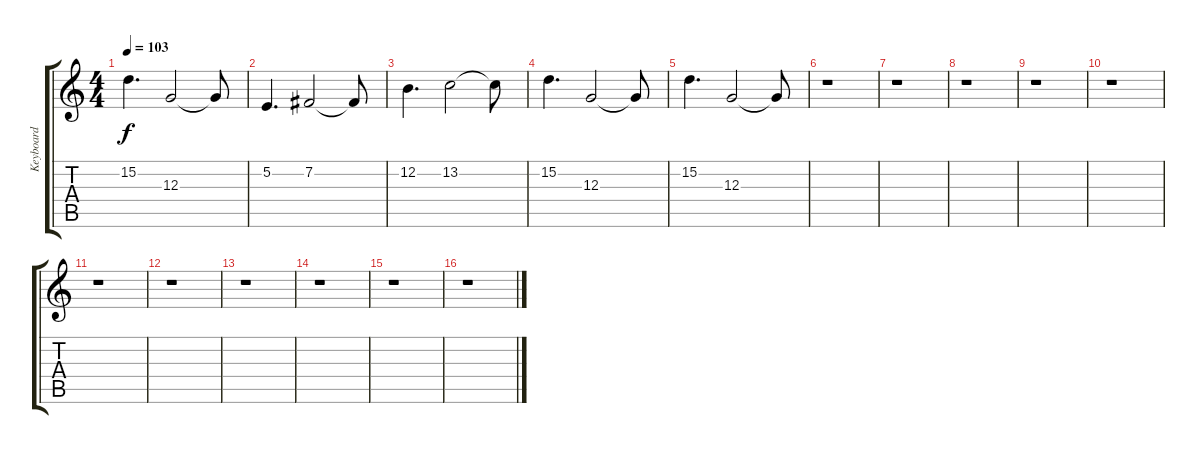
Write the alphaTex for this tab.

\track ("Keyboard" "Keyboard") {instrument stringensemble1}
\staff {score tabs}
\tuning (E4 B3 G3 D3 A2 D2) {hide}
\ts (4 4)
\tempo 103
\clef g2
\ks c
15.2.4{d dy f} 12.3.2 12.3{t}.8 |
5.2.4{d} 7.2.2 7.2{t}.8 |
12.2.4{d} 13.2.2 13.2{t}.8 |
15.2.4{d} 12.3.2 12.3{t}.8 |
15.2.4{d} 12.3.2 12.3{t}.8 |
r.1 |
r.1 |
r.1 |
r.1 |
r.1 |
r.1 |
r.1 |
r.1 |
r.1 |
r.1 |
r.1
